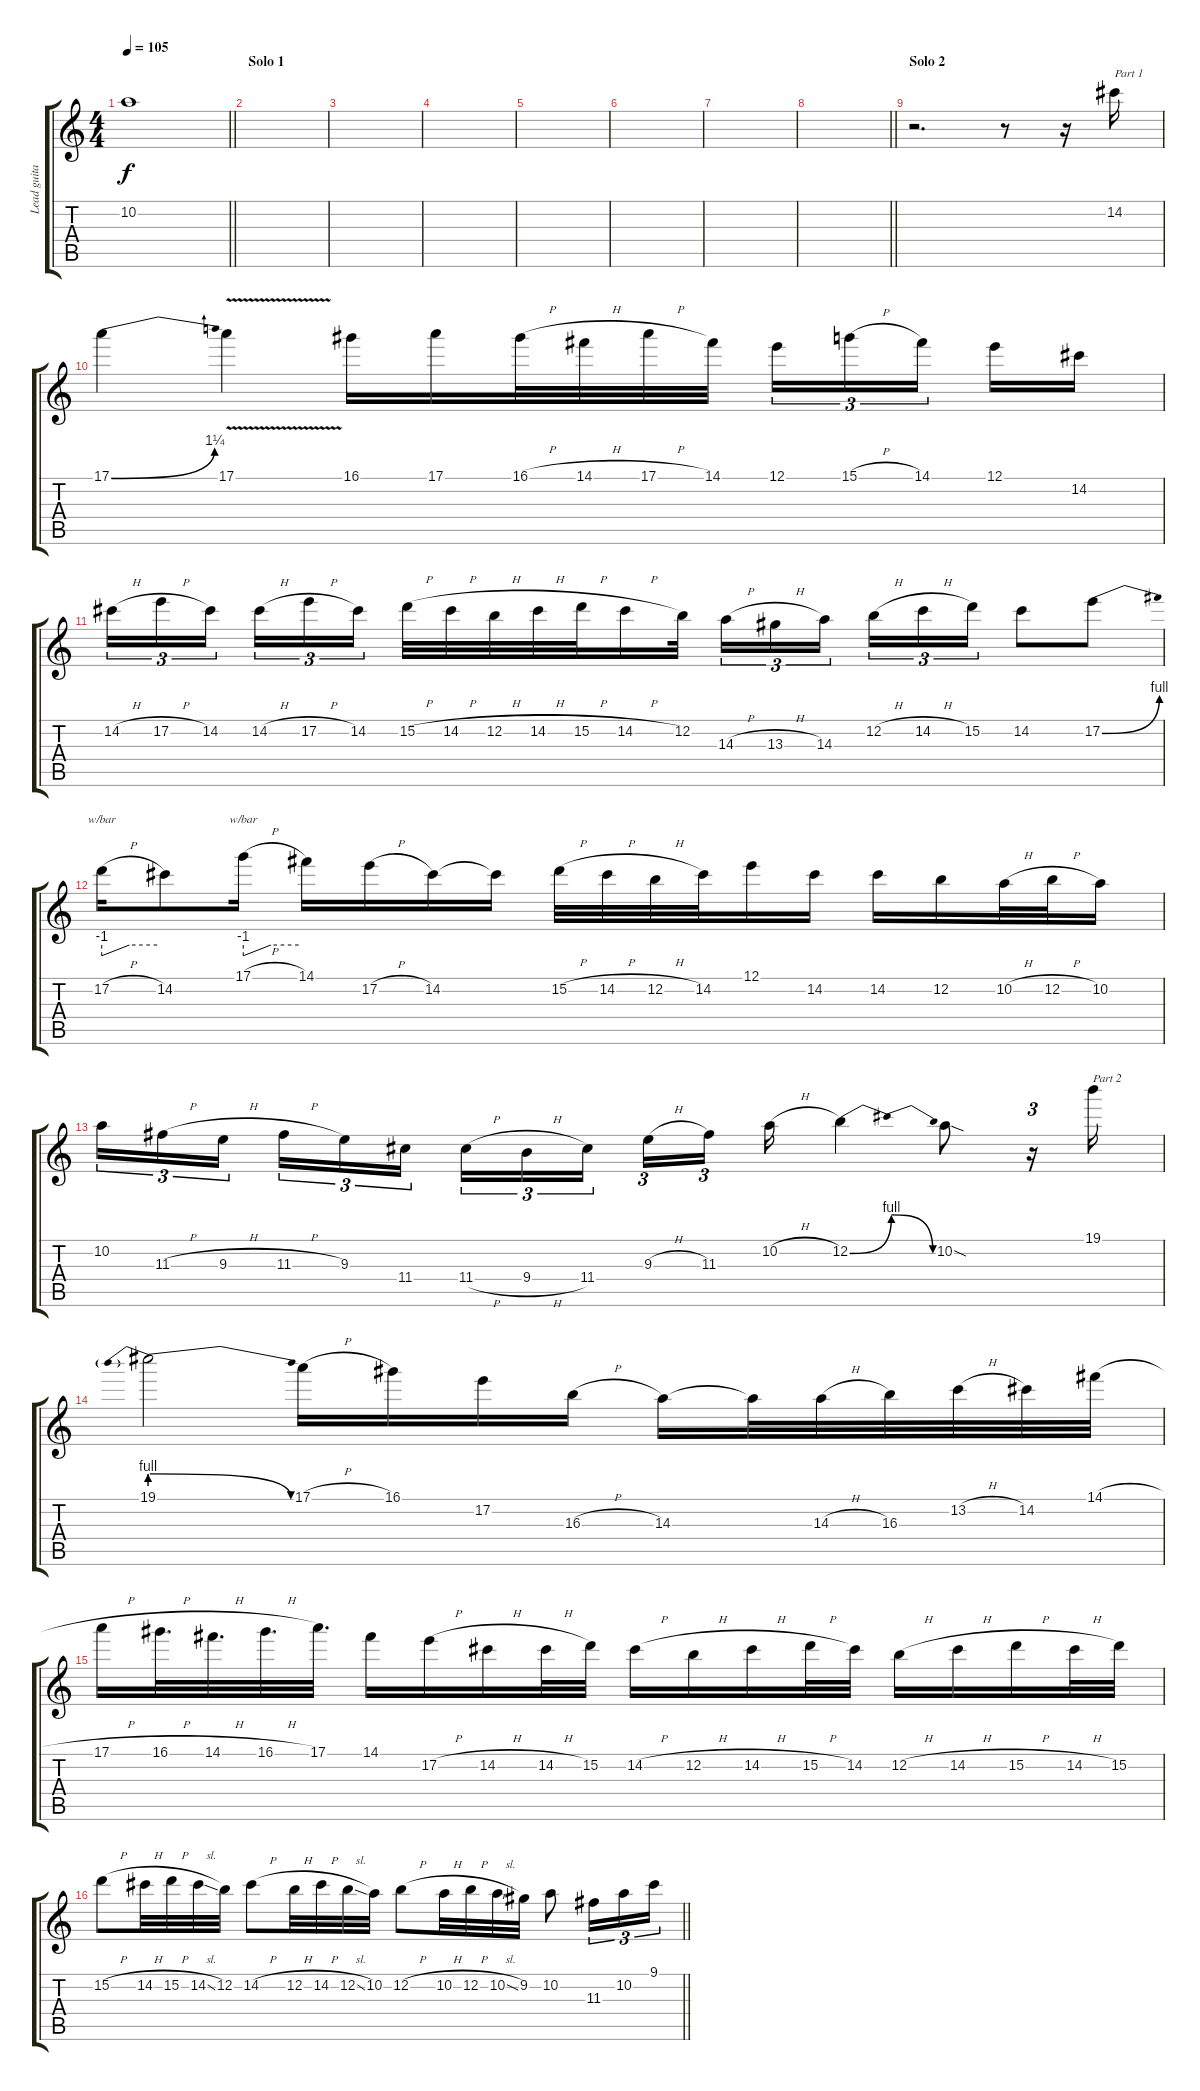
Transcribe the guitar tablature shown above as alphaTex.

\track ("Lead guitar 2" "Lead guita") {instrument distortionguitar}
\staff {score tabs}
\tuning (E4 B3 G3 D3 A2 E2) {hide}
\ts (4 4)
\tempo 105
\clef g2
\barLineRight lightlight
\ks c
10.2{t}.1{dy f} |
\section ("" "Solo 1")
|
|
|
|
|
|
\barLineRight lightlight
|
\section ("" "Solo 2")
r.2{d} r.8 r.16 14.2.16{txt "Part 1"} |
17.1{be (bend 0 0 60 5)}.4 17.1{v}.4 16.1.16 17.1.16 16.1{h}.32 14.1{h}.32 17.1{h}.32 14.1.32 12.1.16{tu (3 2)} 15.1{h}.16{tu (3 2)} 14.1.16{tu (3 2) beam splitsecondary} 12.1.16 14.2.16 |
14.2{h}.16{tu (3 2)} 17.2{h}.16{tu (3 2)} 14.2.16{tu (3 2) beam splitsecondary} 14.2{h}.16{tu (3 2)} 17.2{h}.16{tu (3 2)} 14.2.16{tu (3 2)} 15.2{h}.32 14.2{h}.32 12.2{h}.32 14.2{h}.32 15.2{h}.32 14.2{h}.16 12.2.32 14.3{h}.16{tu (3 2)} 13.3{h}.16{tu (3 2)} 14.3.16{tu (3 2) beam splitsecondary} 12.2{h}.16{tu (3 2)} 14.2{h}.16{tu (3 2)} 15.2.16{tu (3 2)} 14.2.8 17.2{be (bend 0 0 60 4)}.8 |
17.2{h}.16{tbe (custom default 0 -4 30 0 60 0)} 14.2.8 17.1{h}.16{tbe (custom default 0 -4 30 0 60 0)} 14.1.16 17.2{h}.16 14.2.16 14.2{t}.16 15.2{h}.32 14.2{h}.32 12.2{h}.32 14.2.32 12.1.16 14.2.16 14.2.16 12.2.16 10.2{h}.32 12.2{h}.32 10.2.16 |
10.2.16{tu (3 2)} 11.3{h}.16{tu (3 2)} 9.3{h}.16{tu (3 2) beam splitsecondary} 11.3{h}.16{tu (3 2)} 9.3.16{tu (3 2)} 11.4.16{tu (3 2)} 11.4{h}.16{tu (3 2)} 9.4{h}.16{tu (3 2)} 11.4.16{tu (3 2) beam splitsecondary} 9.3{h}.16{tu (3 2)} 11.3.16{tu (3 2) beam splitsecondary} 10.2{h}.16 12.2{be (bendrelease 0 0 14 4 30 4 60 0)}.4 10.2{sod}.8 r.16{tu (3 2)} 19.1.16{txt "Part 2"} |
19.1{be (prebendrelease 0 4 60 0)}.2 17.1{h}.16 16.1.16 17.2.16 16.3{h}.16 14.3.16 14.3{t}.32 14.3{h}.32 16.3.32 13.2{h}.32 14.2.32 14.1{h}.32 |
17.1{h}.16 16.1{h}.32{d} 14.1{h}.32{d} 16.1{h}.32{d} 17.1.32{d} 14.1.16 17.2{h}.16 14.2{h}.16 14.2{h}.32 15.2.32 14.2{h}.16 12.2{h}.16 14.2{h}.16 15.2{h}.32 14.2.32 12.2{h}.16 14.2{h}.16 15.2{h}.16 14.2{h}.32 15.2.32 |
\barLineRight lightlight
15.2{h}.8 14.2{h}.32 15.2{h}.32 14.2{sl}.32 12.2.32 14.2{h}.8 12.2{h}.32 14.2{h}.32 12.2{sl}.32 10.2.32 12.2{h}.8 10.2{h}.32 12.2{h}.32 10.2{sl}.32 9.2.32 10.2.8 11.3.16{tu (3 2)} 10.2.16{tu (3 2)} 9.1.16{tu (3 2)}
